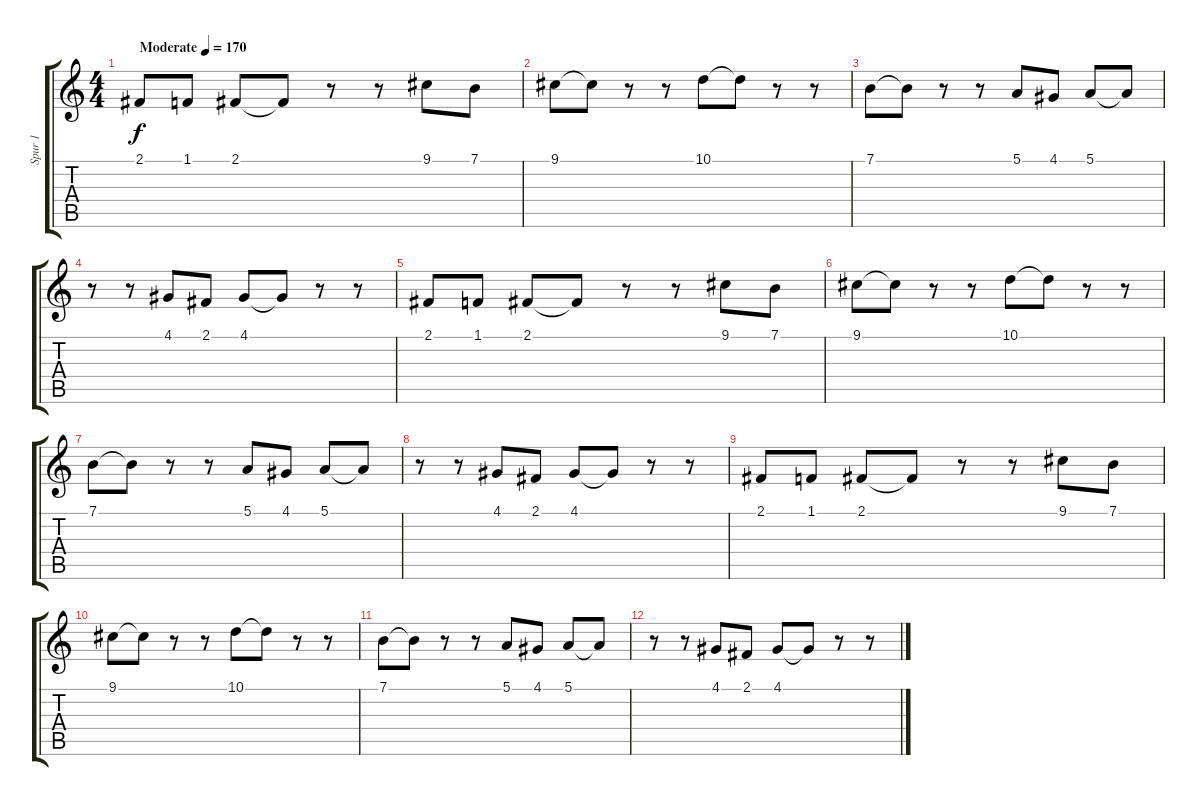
\track ("Spur 1" "Spur 1") {instrument acousticgrandpiano}
\staff {score tabs}
\tuning (E4 B3 G3 D3 A2 E2) {hide}
\ts (4 4)
\tempo (170 "Moderate")
\clef g2
\ks c
2.1.8{dy f instrument acousticgrandpiano} 1.1.8 2.1.8 2.1{t}.8 r.8 r.8 9.1.8 7.1.8 |
9.1.8 9.1{t}.8 r.8 r.8 10.1.8 10.1{t}.8 r.8 r.8 |
7.1.8 7.1{t}.8 r.8 r.8 5.1.8 4.1.8 5.1.8 5.1{t}.8 |
r.8 r.8 4.1.8 2.1.8 4.1.8 4.1{t}.8 r.8 r.8 |
2.1.8 1.1.8 2.1.8 2.1{t}.8 r.8 r.8 9.1.8 7.1.8 |
9.1.8 9.1{t}.8 r.8 r.8 10.1.8 10.1{t}.8 r.8 r.8 |
7.1.8 7.1{t}.8 r.8 r.8 5.1.8 4.1.8 5.1.8 5.1{t}.8 |
r.8 r.8 4.1.8 2.1.8 4.1.8 4.1{t}.8 r.8 r.8 |
2.1.8 1.1.8 2.1.8 2.1{t}.8 r.8 r.8 9.1.8 7.1.8 |
9.1.8 9.1{t}.8 r.8 r.8 10.1.8 10.1{t}.8 r.8 r.8 |
7.1.8 7.1{t}.8 r.8 r.8 5.1.8 4.1.8 5.1.8 5.1{t}.8 |
r.8 r.8 4.1.8 2.1.8 4.1.8 4.1{t}.8 r.8 r.8
